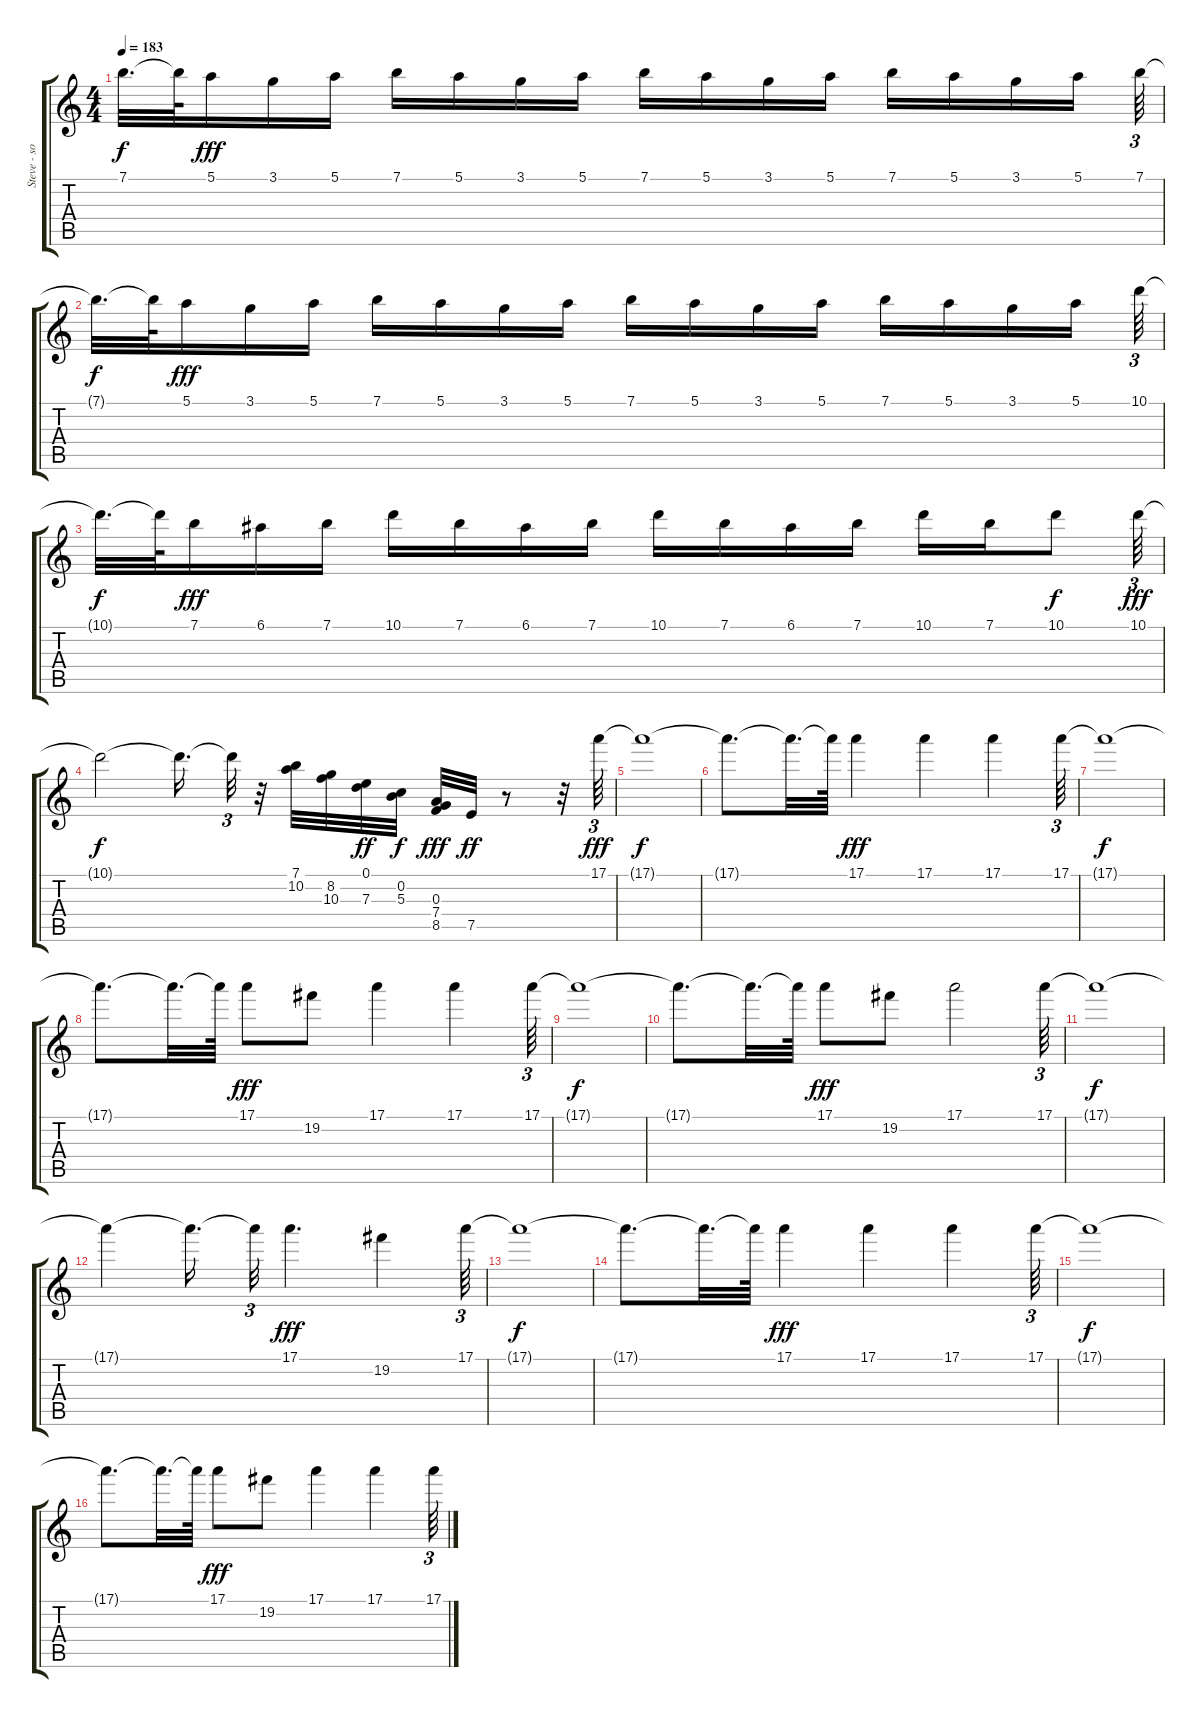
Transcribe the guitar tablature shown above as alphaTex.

\track ("Steve - sologuitar" "Steve - so") {instrument distortionguitar}
\staff {score tabs}
\tuning (E4 B3 G3 D3 A2 E2) {hide}
\ts (4 4)
\tempo 183
\clef g2
\ks c
7.1{t}.32{d dy f} 7.1{t}.64 5.1.16{dy fff} 3.1.16 5.1.16 7.1.16 5.1.16 3.1.16 5.1.16 7.1.16 5.1.16 3.1.16 5.1.16 7.1.16 5.1.16 3.1.16 5.1.16 7.1.64{tu (3 2)} |
7.1{t}.32{d dy f} 7.1{t}.64 5.1.16{dy fff} 3.1.16 5.1.16 7.1.16 5.1.16 3.1.16 5.1.16 7.1.16 5.1.16 3.1.16 5.1.16 7.1.16 5.1.16 3.1.16 5.1.16 10.1.64{tu (3 2)} |
10.1{t}.32{d dy f} 10.1{t}.64 7.1.16{dy fff} 6.1.16 7.1.16 10.1.16 7.1.16 6.1.16 7.1.16 10.1.16 7.1.16 6.1.16 7.1.16 10.1.16 7.1.16 10.1.8{dy f} 10.1.64{tu (3 2) dy fff} |
10.1{t}.2{dy f} 10.1{t}.16{d} 10.1{t}.32{tu (3 2)} r.32 (7.1 10.2).32 (8.2 10.3).32 (0.1 7.3).32{dy ff} (0.2 5.3).32{dy f} (0.3 7.4 8.5).32{dy fff} 7.5.32{dy ff} r.8 r.32 17.1.64{tu (3 2) dy fff} |
17.1{t}.1{dy f} |
17.1{t}.8{d} 17.1{t}.32{d} 17.1{t}.64 17.1.4{dy fff} 17.1.4 17.1.4 17.1.64{tu (3 2)} |
17.1{t}.1{dy f} |
17.1{t}.8{d} 17.1{t}.32{d} 17.1{t}.64 17.1.8{dy fff} 19.2.8 17.1.4 17.1.4 17.1.64{tu (3 2)} |
17.1{t}.1{dy f} |
17.1{t}.8{d} 17.1{t}.32{d} 17.1{t}.64 17.1.8{dy fff} 19.2.8 17.1.2 17.1.64{tu (3 2)} |
17.1{t}.1{dy f} |
17.1{t}.4 17.1{t}.16{d} 17.1{t}.32{tu (3 2)} 17.1.4{d dy fff} 19.2.4 17.1.64{tu (3 2)} |
17.1{t}.1{dy f} |
17.1{t}.8{d} 17.1{t}.32{d} 17.1{t}.64 17.1.4{dy fff} 17.1.4 17.1.4 17.1.64{tu (3 2)} |
17.1{t}.1{dy f} |
17.1{t}.8{d} 17.1{t}.32{d} 17.1{t}.64 17.1.8{dy fff} 19.2.8 17.1.4 17.1.4 17.1.64{tu (3 2)}
